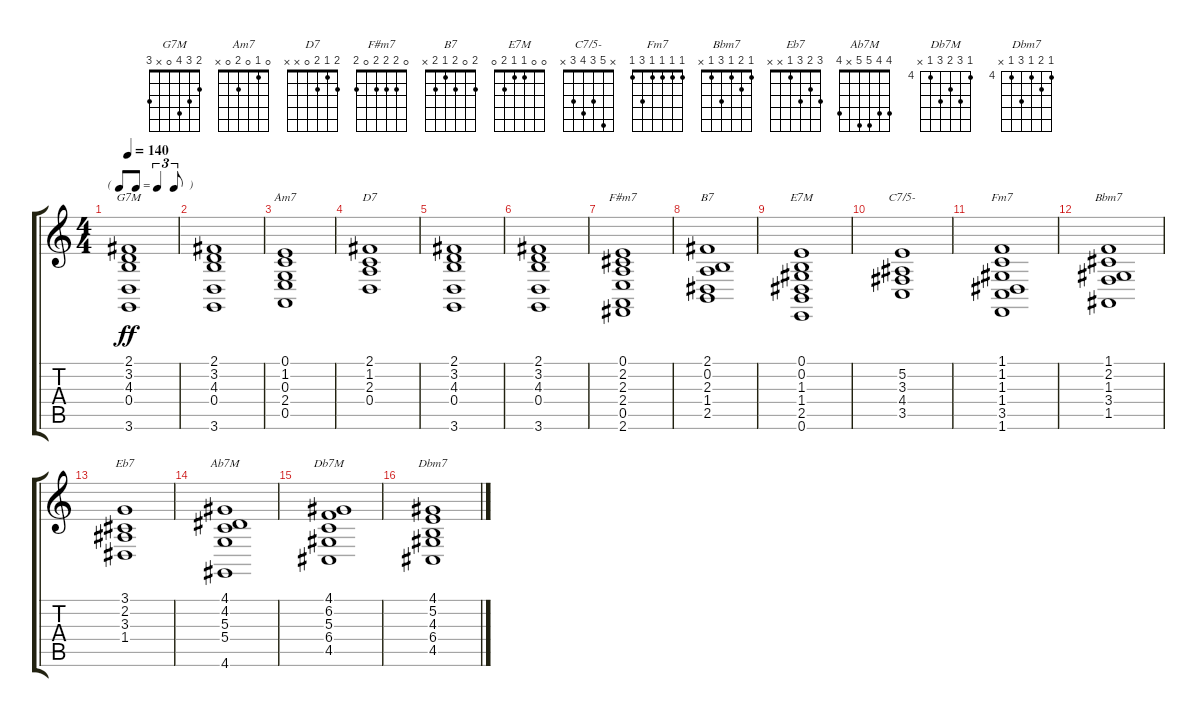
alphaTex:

\track "" {instrument voiceoohs}
\staff {score tabs}
\tuning (E4 B3 G3 D3 A2 E2) {hide}
\chord ("G7M" 2 3 4 0 x 3)
\chord ("Am7" 0 1 0 2 0 x)
\chord ("D7" 2 1 2 0 x x)
\chord ("F#m7" 0 2 2 2 0 2)
\chord ("B7" 2 0 2 1 2 x)
\chord ("E7M" 0 0 1 1 2 0)
\chord ("C7/5-" x 5 3 4 3 x)
\chord ("Fm7" 1 1 1 1 3 1)
\chord ("Bbm7" 1 2 1 3 1 x)
\chord ("Eb7" 3 2 3 1 x x)
\chord ("Ab7M" 4 4 5 5 x 4)
\chord ("Db7M" 4 6 5 6 4 x) {firstfret 4}
\chord ("Dbm7" 4 5 4 6 4 x) {firstfret 4}
\ts (4 4)
\tf triplet8th
\tempo 140
\clef g2
\ks c
(2.1 3.2 4.3 0.4 3.6).1{ch "G7M" dy ff} |
(2.1 3.2 4.3 0.4 3.6).1 |
(0.1 1.2 0.3 2.4 0.5).1{ch "Am7"} |
(2.1 1.2 2.3 0.4).1{ch "D7"} |
(2.1 3.2 4.3 0.4 3.6).1 |
(2.1 3.2 4.3 0.4 3.6).1 |
(0.1 2.2 2.3 2.4 0.5 2.6).1{ch "F#m7"} |
(2.1 0.2 2.3 1.4 2.5).1{ch "B7"} |
(0.1 0.2 1.3 1.4 2.5 0.6).1{ch "E7M"} |
(5.2 3.3 4.4 3.5).1{ch "C7/5-"} |
(1.1 1.2 1.3 1.4 3.5 1.6).1{ch "Fm7"} |
(1.1 2.2 1.3 3.4 1.5).1{ch "Bbm7"} |
(3.1 2.2 3.3 1.4).1{ch "Eb7"} |
(4.1 4.2 5.3 5.4 4.6).1{ch "Ab7M"} |
(4.1 6.2 5.3 6.4 4.5).1{ch "Db7M"} |
(4.1 5.2 4.3 6.4 4.5).1{ch "Dbm7"}
